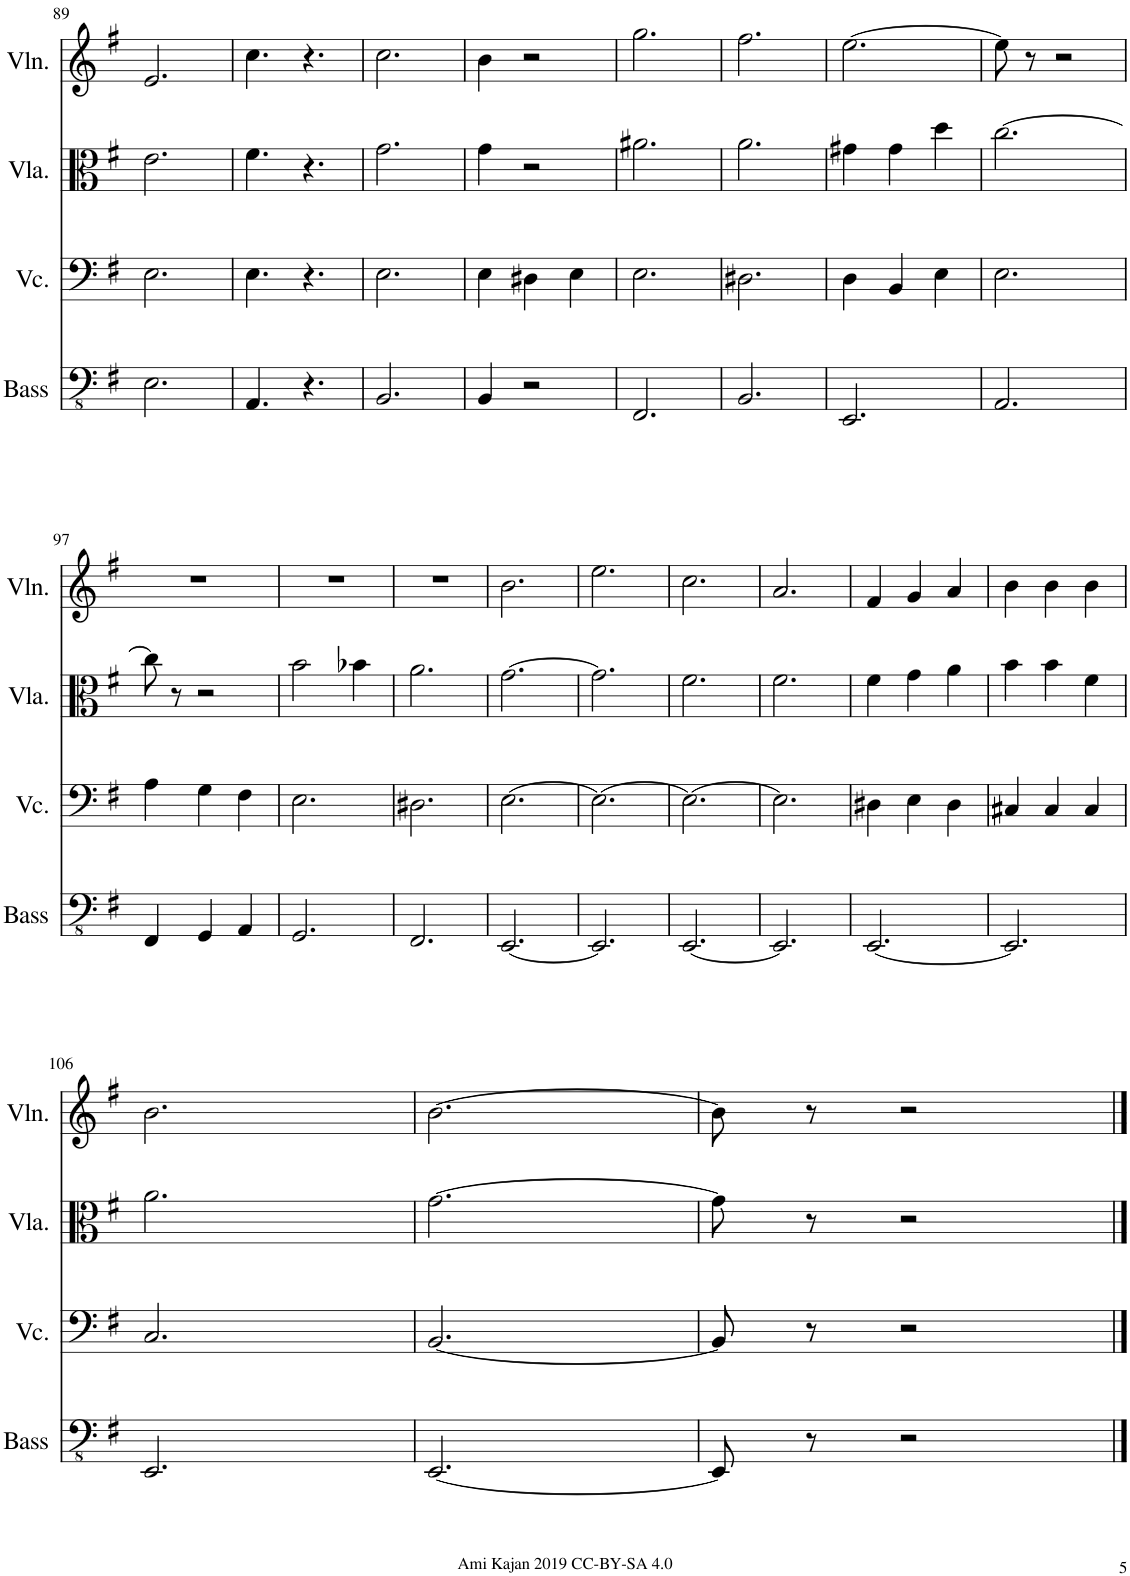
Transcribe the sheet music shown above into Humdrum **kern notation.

**kern	**kern	**kern	**kern
*part4	*part3	*part2	*part1
*staff4	*staff3	*staff2	*staff1
*I"Acoustic Bass	*I"Violoncello	*I"Viola	*I"Violin
*I'Bass	*I'Vc.	*I'Vla.	*I'Vln.
!!LO:PB:g=z
*clefFv4	*clefF4	*clefC3	*clefG2
*k[f#]	*k[f#]	*k[f#]	*k[f#]
*M3/4	*M3/4	*M3/4	*M3/4
=89	=89	=89	=89
2.EE\	2.E\	2.e\	2.e/
=90	=90	=90	=90
4.AAA/	4.E\	4.f#\	4.cc\
4.r	4.r	4.r	4.r
=91	=91	=91	=91
2.BBB/	2.E\	2.g\	2.cc\
=92	=92	=92	=92
4BBB/	4E\	4g\	4b\
2r	4D#X\	2r	2r
.	4E\	.	.
=93	=93	=93	=93
2.FFF#/	2.E\	2.a#X\	2.gg\
=94	=94	=94	=94
2.BBB/	2.D#X\	2.a\	2.ff#\
=95	=95	=95	=95
2.EEE/	4D\	4g#X\	[2.ee\
.	4BB/	4g#\	.
.	4E\	4dd\	.
=96	=96	=96	=96
2.AAA/	2.E\	[2.cc\	8ee\]
.	.	.	8r
.	.	.	2r
!!LO:LB:g=z
=97	=97	=97	=97
4FFF#/	4A\	8cc\]	2.r
.	.	8r	.
4GGG/	4G\	2r	.
4AAA/	4F#\	.	.
=98	=98	=98	=98
2.GGG/	2.E\	2b\	2.r
.	.	4b-X\	.
=99	=99	=99	=99
2.FFF#/	2.D#X\	2.a\	2.r
=100	=100	=100	=100
[2.EEE/	[2.E\	[2.g\	2.b\
=101	=101	=101	=101
2.EEE/]	2.E\_	2.g\]	2.ee\
=102	=102	=102	=102
[2.EEE/	2.E\_	2.f#\	2.cc\
=103	=103	=103	=103
2.EEE/]	2.E\]	2.f#\	2.a/
=104	=104	=104	=104
[2.EEE/	4D#X\	4f#\	4f#/
.	4E\	4g\	4g/
.	4D#\	4a\	4a/
=105	=105	=105	=105
2.EEE/]	4C#X/	4b\	4b\
.	4C#/	4b\	4b\
.	4C#/	4f#\	4b\
!!LO:LB:g=z
=106	=106	=106	=106
2.EEE/	2.C/	2.a\	2.b\
=107	=107	=107	=107
[2.EEE/	[2.BB/	[2.g\	[2.b\
=108	=108	=108	=108
8EEE/]	8BB/]	8g\]	8b\]
8r	8r	8r	8r
2r	2r	2r	2r
==	==	==	==
*-	*-	*-	*-
